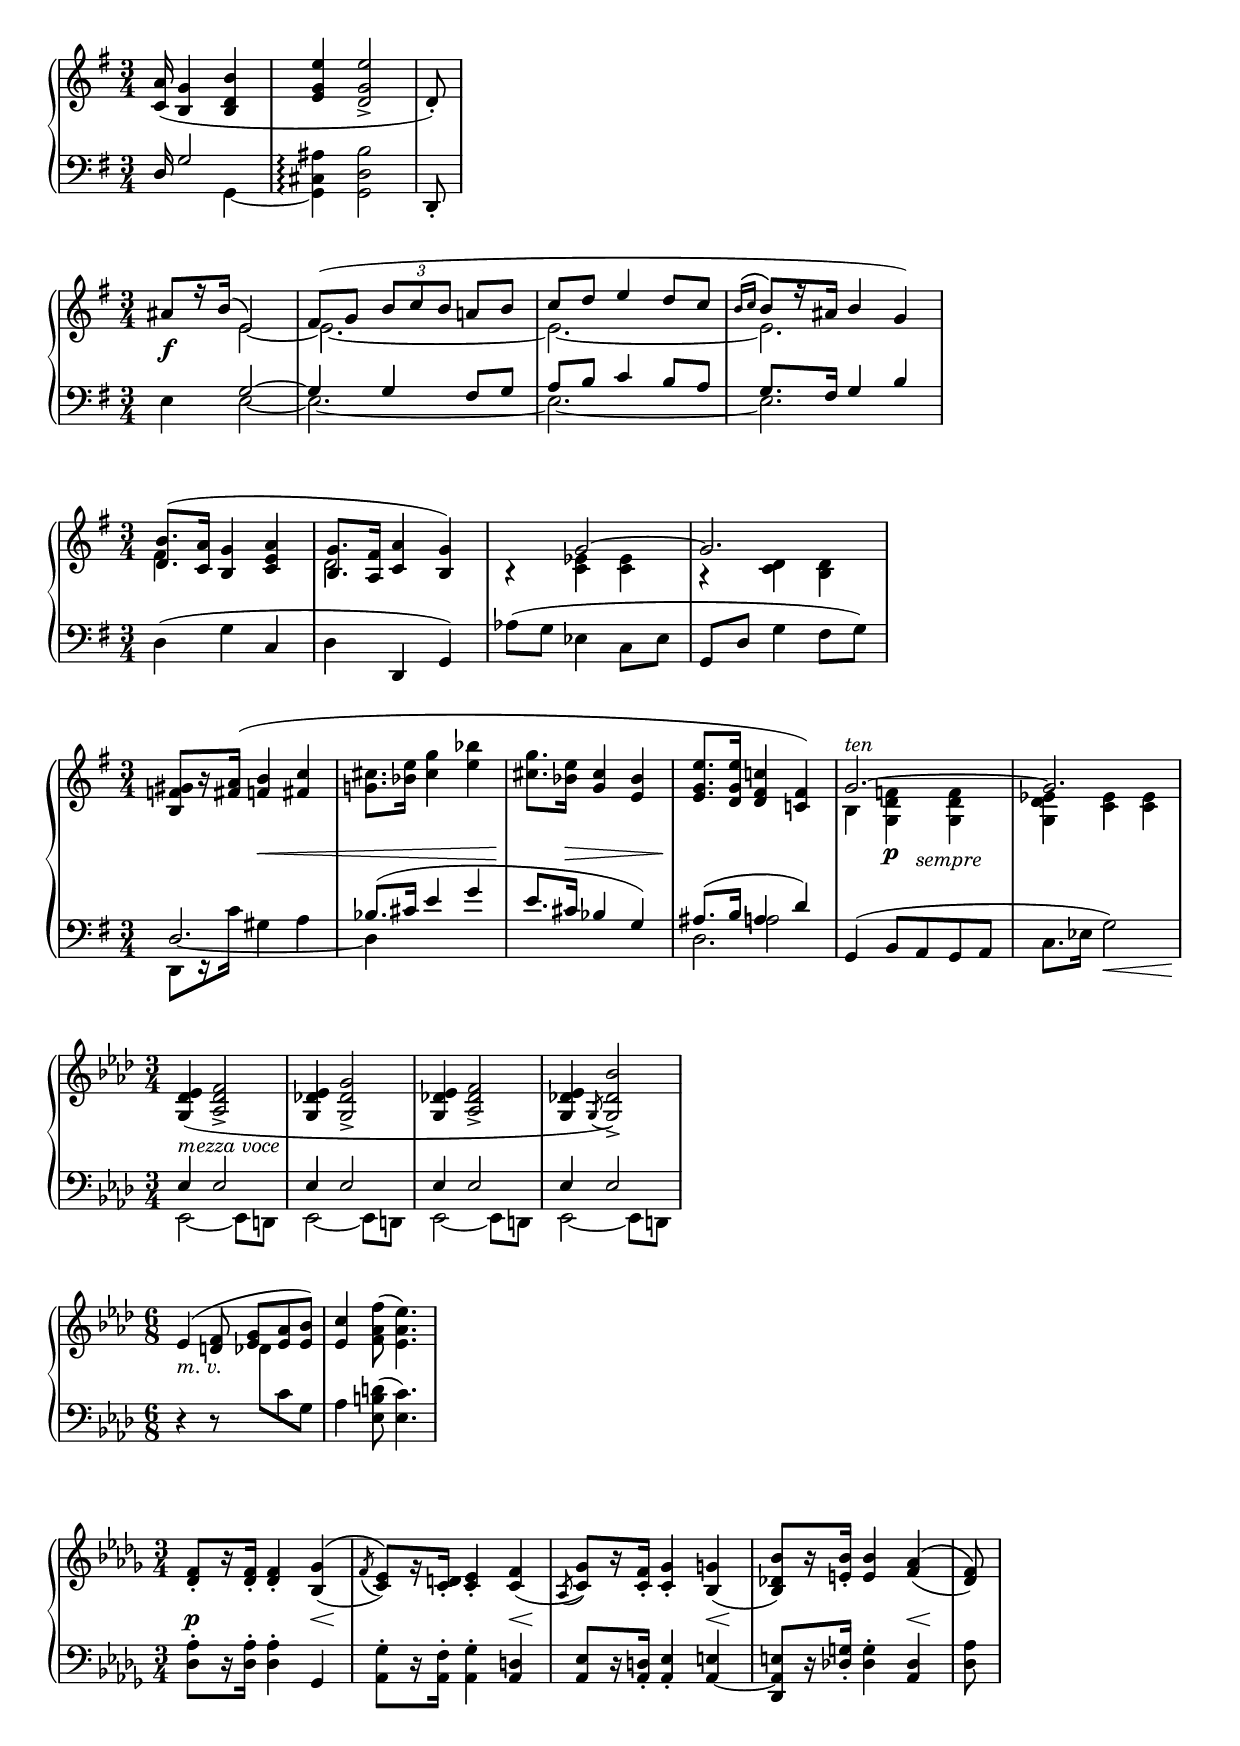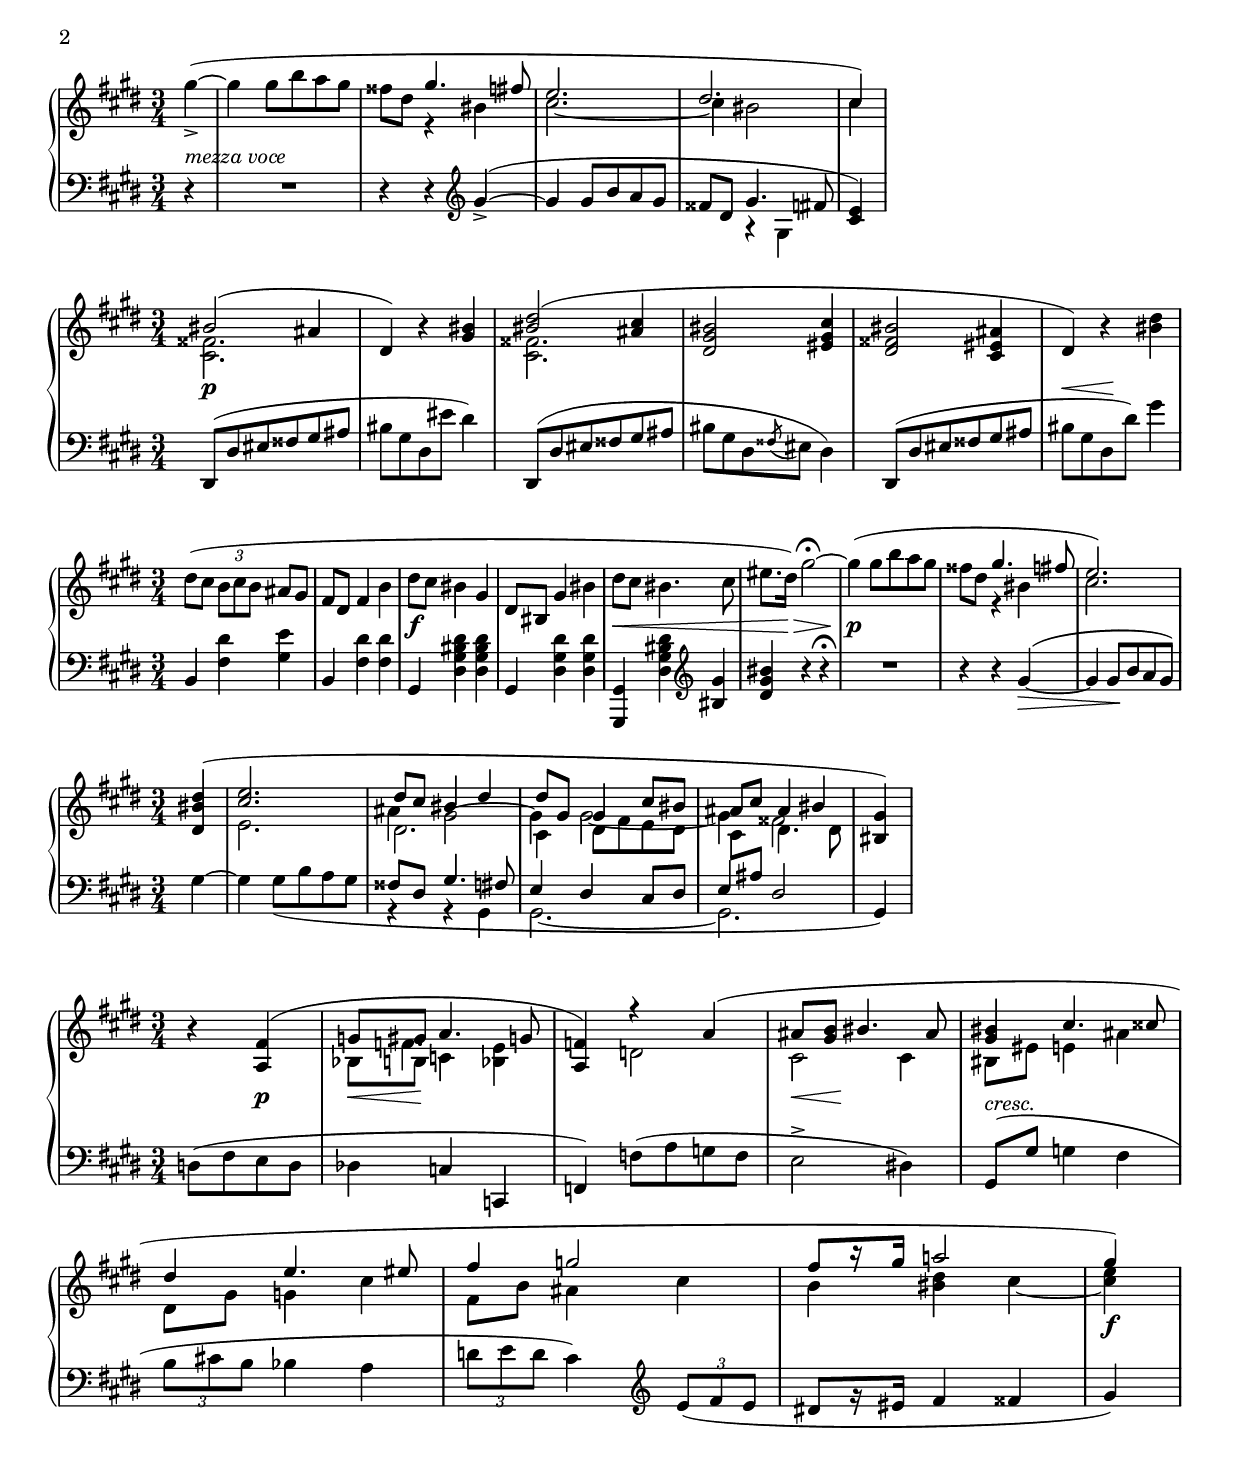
\version "2.22.1"
\language "english"

#(set-global-staff-size 18)

\header {
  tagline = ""
}

\paper {
  % system-system-spacing = #'((basic-distance . 0.1) (padding . 4))
}

global = {
  % \set Staff.printKeyCancellation = ##f
  \numericTimeSignature
  \compressEmptyMeasures
  \override TupletBracket #'bracket-visibility = #'if-no-beam
  \override MultiMeasureRest.expand-limit = #3
  \override Score.ChordName.font-name = #"Noto Serif"
  \override Score.ChordName.font-size = #0
  \override Score.LyricText.font-name = #"Noto Serif"
  \override Score.LyricText.font-size = #0
}

% op. 50, no. 1
\score {
  <<
    \new PianoStaff <<
      \new Staff \relative c' {
        \time 3/4
        \global
        \key g \major

        \partial 16*9 <c a'>16( <b g'>4 <b d b'> | <e g e'> <d g e'>2-> | \partial 8 d8-.) |
      }
      \new Staff \relative c {
        \global
        \key g \major
        \clef bass

        \partial 16*9
        <<
          { d16 g2 | s2. | s8 }  \\
          { s16 s4 g, ~ | \stemNeutral <g cs as'>\arpeggio <g d' b'>2 | \partial 8 d8-. }
        >>
      }
    >>
  >>
  \layout {
    indent = 0
    \context {
      \Score \omit BarNumber
    }
  }
}

\score {
  <<
    \new PianoStaff <<
      \new Staff \relative c' {
        \time 3/4
        \global
        \key g \major

        <<
          { as'8[ r16 b]( e,2) | fs8( g \tuplet 3/2 { b c b } a! b | c d e4 d8 c | \grace { b16\( c } b8[\) r16 as] b4 g) | }
          \\
          { s4 e2 ~ | e2. ~ | e2. ~ | e2. | }
        >>
      }
      \new Dynamics {
        \global

        s2.\f | s2. | s2. | s2. |
      }
      \new Staff \relative c {
        \global
        \key g \major
        \clef bass

        e4

        <<
          { g2 ~ | g4 g fs8 g | a b c4 b8 a | g8. fs16 g4 b }
          \\
          { e,2 ~ | e2. ~ | e2. ~ | e2. | }
        >>
      }
    >>
  >>
  \layout {
    indent = 0
    \context {
      \Score \omit BarNumber
    }
  }
}

\score {
  <<
    \new PianoStaff <<
      \new Staff \relative c' {
        \time 3/4
        \global
        \key g \major

        <<
          { <d b'>8.( <c a'>16 <b g'>4 <c e a> | <b g'>8. <a fs'>16 <c a'>4 <b g'>) | b4\rest g'2 ~ | g2. | }
          \\
          { fs4 s2 | d2 s4 | s4 <c ef> q | r <c d> <b d> | }
        >>
      }
      \new Staff \relative c {
        \global
        \key g \major
        \clef bass

        d4( g c, | d d, g) | af'8( g ef4 c8 ef | g, d' g4 fs8 g) |
      }
    >>
  >>
  \layout {
    indent = 0
    \context {
      \Score \omit BarNumber
    }
  }
}

\score {
  <<
    \new PianoStaff <<
      \new Staff \relative c' {
        \time 3/4
        \global
        \key g \major

        <b f' gs>8[ r16 <fs' a>]( <f b>4 <fs c'> | <g! cs>8. <bf e>16 <cs g'>4 <e bf'> |
        <cs g'>8. <bf e>16 <g cs>4 <e bf'> | <e g e'>8. <d g e'>16 <d fs c'!>4 <c! fs>) |

        <<
          { g'2.^\markup { \italic "ten" } ~ | g2. | } \\
          { b,4 <g d' f> q | <g d' ef> <c ef> q | }
        >>
      }
      \new Dynamics {
        s4 s2\< | s2. | s8.\! s16\> s2 | s2.\! |
        s4 s8\p s16_\markup { \italic "sempre" }
      }
      \new Staff \relative c {
        \global
        \key g \major
        \clef bass

        <<
          { d2. _~ | \stemDown d4 s2 | s2. | \stemUp as'8.( b16 a4 d) | } \\
          { d,,8[ r16 c''16] gs4 a | \stemUp bf8.^( cs16 e4 g | e8. cs16 bf4 g) | \stemDown d2. |  } \\
          { s2. | s2. | s2. | s4 \stemDown a'2 | }
        >>

        <<
          { \stemNeutral g,4( b8 a g a | c8. ef16 g2) | } \\
          { s2. | s4 s4\< s8. s16\! | }
        >>
      }
    >>
  >>
  \layout {
    indent = 0
    \context {
      \Score \omit BarNumber
    }
  }
}

% op. 50, no. 2
\score {
  <<
    \new PianoStaff <<
      \new Staff \relative c' {
        \time 3/4
        \global
        \key af \major

        <g df' ef>4( <af df f>2-> | <g df'! ef>4 <g df' g>2-> | <g df'! ef>4 <af df f>2-> | <g df'! ef>4 \acciaccatura g8 <g df' bf'>2->) |
      }
      \new Dynamics {
        s2.-\markup { \italic "mezza voce" }
      }
      \new Staff \relative c {
        \global
        \key af \major
        \clef bass

        <<
          { \repeat unfold 4 { ef4 ef2 | } } \\
          { \repeat unfold 4 { ef,2 ~ ef8 d | } }
        >>
      }
    >>
  >>
  \layout {
    indent = 0
    \context {
      \Score \omit BarNumber
    }
  }
}

\score {
  <<
    \new PianoStaff <<
      \new Staff = "right" \relative c' {
        \time 6/8
        \global
        \key af \major

        ef4^( <d f>8 <ef g> <ef af> <ef bf'>) | <ef c'>4 <f af f'>8( \stemDown <ef af ef'>4.) |
      }
      \new Dynamics {
        s2.-\markup { \italic "m. v." }
      }
      \new Staff = "left" \relative c {
        \global
        \key af \major
        \clef bass

        r4 r8 \change Staff = "right" df' \change Staff = "left" c g | af4 <ef b' d>8( <ef c'>4.) |
      }
    >>
  >>
  \layout {
    indent = 0
    \context {
      \Score \omit BarNumber
    }
  }
}

\score {
  <<
    \new PianoStaff <<
      \new Staff \relative c' {
        \time 3/4
        \global
        \key df \major

        <df f>8-.[ r16 <df f>-.] q4-. <bf gf'>4(^\( |
        \acciaccatura f'8 <c ef>8)\)[ r16 <c d>-.] <c ef>4-. <c f>( |
        \acciaccatura af8 <c gf'>8)[ r16 <c f>16-.] <c gf'>4-. <bf g'>( |
        <bf df! bf'>8)[ r16 <e bf'>]-. q4 <f af>(^\( |
        \partial 8 <df f>8)\)
      }
      \new Dynamics {
        s2\p s8\< s\! | s2 s8\< s\! | s2 s8\< s\! | s2 s8\< s\! |
      }
      \new Staff \relative c {
        \global
        \key df \major
        \clef bass

        <df af'>8-.[ r16 <df af'>-.] q4-. gf, | <af gf'>8-.[ r16 <af f'>-.] <af gf'>4-. <af d> |
        <af ef'>8[ r16 <af d>-.] <af ef'>4-. <af ~ e'> | <df, af' e'>8[ r16 <df'! g>-.] <df g>4-. <df af> |
        \partial 8 <df af'>8
      }
    >>
  >>
  \layout {
    indent = 0
    \context {
      \Score \omit BarNumber
    }
  }
}

% op. 50, no. 3
\score {
  <<
    \new PianoStaff <<
      \new Staff \relative c' {
        \time 3/4
        \global
        \key cs \minor

        \partial 4
        <<
          { \stemNeutral gs''4_>( ~ | gs gs8 b a gs | fss ds \stemUp gs4. fs8 | e2. | ds | \partial 4 cs4) |  } \\
          { s4 | s2. | s4 r4 bs | cs2. ~ | cs4 bs2 | \partial 4 cs4 | }
        >>
      }
      \new Dynamics {
        s2-\markup { \italic "mezza voce" }
      }
      \new Staff \relative c {
        \global
        \key cs \minor
        \clef bass

        \partial 4 r4 |
        R1*3/4 |
        r4 r4 \clef treble
        <<
          { \stemNeutral gs''4_>( ~ | gs gs8 b a gs | fss ds \stemUp gs4. fs8 | \partial 4 <cs e>4) |  } \\
          { s4 | s2. | s4 r4 gs | \partial 4 s4 | }
        >>
      }
    >>
  >>
  \layout {
    indent = 0
    \context {
      \Score \omit BarNumber
    }
  }
}

\score {
  <<
    \new PianoStaff <<
      \new Staff \relative c' {
        \time 3/4
        \global
        \key cs \minor

        <<
          { bs'2( as4 | ds,4) b'4\rest <gs bs> | <bs ds>2( <as cs>4 | <ds, gs bs>2 <es gs cs>4 | <ds fss bs>2 <cs es as>4 | ds) b'\rest \stemNeutral <bs ds> | } \\
          { <cs, fss>2. | s2. | <cs fss>2. | s2. | s2. | s2. | }
        >>
      }
      \new Dynamics {
        s2.\p | s2. | s2. | s2. | s2. | s4\< s4\!
      }
      \new Staff \relative c {
        \global
        \key cs \minor
        \clef bass

        ds,8( ds' es fss gs as | bs gs ds es' ds4) |
        ds,,8( ds' es fss gs as | bs gs ds \acciaccatura fss es ds4) |
        ds,8( ds' es fss gs as | bs gs ds ds') gs4 |
      }
    >>
  >>
  \layout {
    indent = 0
    \context {
      \Score \omit BarNumber
    }
  }
}

\score {
  <<
    \new PianoStaff <<
      \new Staff \relative c' {
        \time 3/4
        \global
        \key cs \minor

        <<
          {
            \stemNeutral ds'8( cs \tuplet 3/2 { b cs b } as gs | fs ds fs4 b |
            ds8 cs bs4 gs | ds8 bs gs'4 bs | ds8 cs bs4. cs8 | es8. ds16) gs2\fermata ~ |
            gs4( gs8 b a gs | fss ds \stemUp gs4. fs8 | e2.) |
          } \\
          {
            \repeat unfold 7 s2. |
            s4 r4 bs4 cs2. |
          }
        >>

      }
      \new Dynamics {
        s2. | s | s\f | s | s\< | s8. s16\> s2 | s\p
      }
      \new Staff \relative c {
        \global
        \key cs \minor
        \clef bass

        b4 <fs' ds'> <gs e'> | b, <fs' ds'> q |
        gs, <ds' gs bs ds> q | gs, <ds' gs ds'> q |
        <gs,, gs'> <ds'' gs bs ds> \clef treble <bs' gs'> | <ds gs bs> r r\fermata |
        R1*3/4 | r4 r gs4\>^( ~ | gs gs8\! b a gs) |
      }
    >>
  >>
  \layout {
    indent = 0
    \context {
      \Score \omit BarNumber
    }
  }
}

\score {
  <<
    \new PianoStaff <<
      \new Staff = "right" \relative c' {
        \time 3/4
        \global
        \key cs \minor

        \partial 4
        <<
          {
            <ds bs' ds>4( |
            <cs' e>2. |
            ds8 cs bs4 ds | ds8 gs, gs4 cs8 bs | as cs as4 bs |
            \partial 4 <bs, gs'>4)
          } \\
           {
            \stemDown
            s4 |
            e2. | ds |
            cs4 ds8 fs e ds |

            cs  \change Staff = "left" \stemUp as \change Staff = "right" \stemDown ds4. ds8 |
          } \\
          {
            \stemDown
            s4 | s2. |
            as'4 gs2 ~ |
            gs4 gs2 _~ |
            gs4 fss2 |
          }
        >>
      }
      \new Staff = "left" \relative c {
        \global
        \key cs \minor
        \clef bass

        \partial 4

        <<
          { \stemNeutral gs'4 ~ | gs gs8_( b a gs | \stemUp fss ds gs4. fs8 | e4 ds cs8 ds | e4 ds2 | \partial 4 gs,4) }
          \\
          { s4 | s2. | r4 r gs | gs2. ~ | gs | \partial 4 s4 }
        >>

      }
    >>
  >>
  \layout {
    indent = 0
    \context {
      \Score \omit BarNumber
    }
  }
}


\score {
  <<
    \new PianoStaff <<
      \new Staff = "right" \relative c' {
        \time 3/4
        \global
        \key cs \minor

        \partial 2 r4
        <<
          {
            <a fs'>4( | g'8 gs a4. g8 | <a, f'>4) r a'( |
            as8 <gs b> bs4. as8 | <gs bs>4 cs4. css8 | ds4 e4. es8 | fs4 g2 |
            fs8[ r16 gs] a!2 | \partial 4  gs4) |
          } \\
          {
            s4 | bf,,8 b c4 <bf e> | s4 d2 |
            cs2 cs4 | bs8 es e4 as | ds,8 gs g4 cs | fs,8 b as4 cs | b <bs ds> cs ~ | \partial 4 <cs e>4 |
          } \\
          { s4 | s8 \stemDown f,4. }
        >>
      }
      \new Dynamics {
        \partial 2 s4 s\p |
        s8.\< s16\! s2 | | s2. | s8.\< s16\! s2 |
        s2.-\markup { \italic "cresc." } | s2. | s | s | s4\f
      }
      \new Staff = "left" \relative c {
        \global
        \key cs \minor
        \clef bass

        \partial 2 d8( fs e d |
         df4 c c, | f) f'8( a g f | e2-> ds!4) | gs,8( gs' g4 fs |
         \tuplet 3/2 { b8 cs! b } bf4 a | \tuplet 3/2 { d8 e d } cs4) \clef treble \tuplet 3/2 { e8( fs e } |
         ds!8[ r16 es] fs4 fss | \partial 4 gs4) |
      }
    >>
  >>
  \layout {
    indent = 0
    \context {
      \Score \omit BarNumber
    }
  }
}